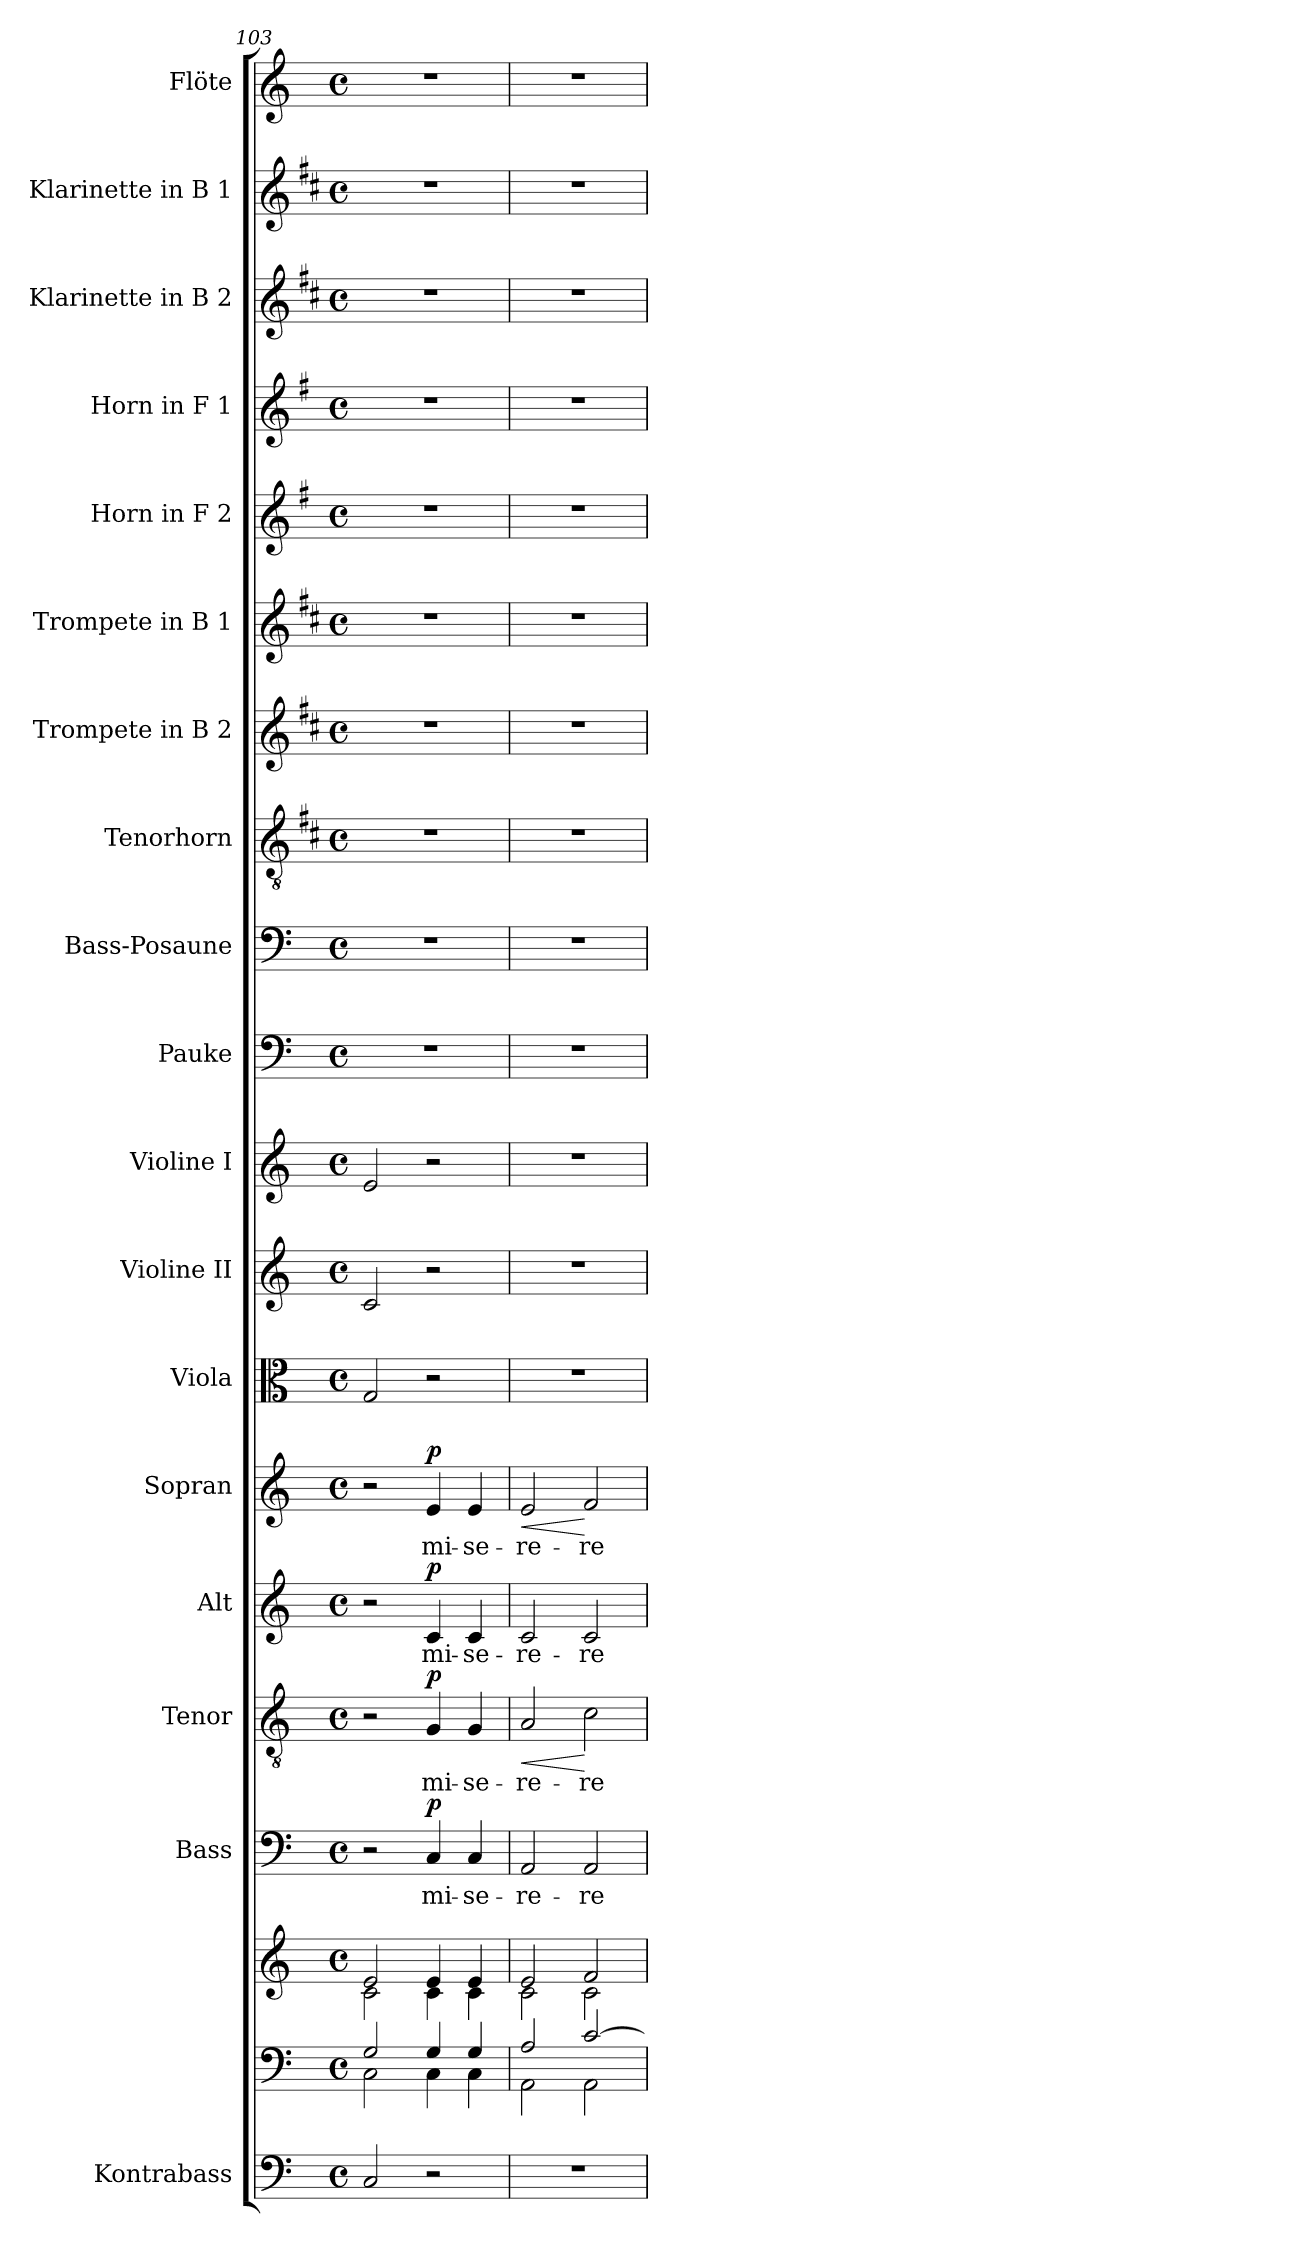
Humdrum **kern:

**kern	**kern	**kern	**kern	**text	**dynam	**kern	**text	**dynam	**kern	**text	**dynam	**kern	**text	**dynam	**kern	**kern	**kern	**kern	**kern	**kern	**kern	**kern	**kern	**kern	**kern	**kern	**kern
*part19	*part18	*part18	*part17	*part17	*part17	*part16	*part16	*part16	*part15	*part15	*part15	*part14	*part14	*part14	*part13	*part12	*part11	*part10	*part9	*part8	*part7	*part6	*part5	*part4	*part3	*part2	*part1
*staff20	*staff19	*staff18	*staff17	*staff17	*staff17	*staff16	*staff16	*staff16	*staff15	*staff15	*staff15	*staff14	*staff14	*staff14	*staff13	*staff12	*staff11	*staff10	*staff9	*staff8	*staff7	*staff6	*staff5	*staff4	*staff3	*staff2	*staff1
*I"Kontrabass	*	*	*I"Bass	*	*	*I"Tenor	*	*	*I"Alt	*	*	*I"Sopran	*	*	*I"Viola	*I"Violine II	*I"Violine I	*I"Pauke	*I"Bass-Posaune	*I"Tenorhorn	*I"Trompete in B 2	*I"Trompete in B 1	*I"Horn in F 2	*I"Horn in F 1	*I"Klarinette in B 2	*I"Klarinette in B 1	*I"Flöte
*I'Kb.	*	*	*I'B	*	*	*I'T	*	*	*I'A	*	*	*I'S	*	*	*I'Vla.	*I'Vl. II	*I'Vl. I	*I'Pk.	*I'B. Pos.	*I'T	*	*	*I'Hrn. 2	*I'Hrn. 1	*	*	*I'Fl.
*clefF4	*clefF4	*clefG2	*clefF4	*	*	*clefGv2	*	*	*clefG2	*	*	*clefG2	*	*	*clefC3	*clefG2	*clefG2	*clefF4	*clefF4	*clefGv2	*clefG2	*clefG2	*clefG2	*clefG2	*clefG2	*clefG2	*clefG2
*ITrd7c12	*	*	*	*	*	*	*	*	*	*	*	*	*	*	*	*	*	*	*	*ITrd1c2	*ITrd1c2	*ITrd1c2	*ITrd4c7	*ITrd4c7	*ITrd1c2	*ITrd1c2	*
*k[]	*k[]	*k[]	*k[]	*	*	*k[]	*	*	*k[]	*	*	*k[]	*	*	*k[]	*k[]	*k[]	*k[]	*k[]	*k[]	*k[]	*k[]	*k[]	*k[]	*k[]	*k[]	*k[]
*C:	*C:	*C:	*C:	*	*	*C:	*	*	*C:	*	*	*C:	*	*	*C:	*C:	*C:	*C:	*C:	*C:	*C:	*C:	*C:	*C:	*C:	*C:	*C:
*M4/4	*M4/4	*M4/4	*M4/4	*	*	*M4/4	*	*	*M4/4	*	*	*M4/4	*	*	*M4/4	*M4/4	*M4/4	*M4/4	*M4/4	*M4/4	*M4/4	*M4/4	*M4/4	*M4/4	*M4/4	*M4/4	*M4/4
*met(c)	*met(c)	*met(c)	*met(c)	*	*	*met(c)	*	*	*met(c)	*	*	*met(c)	*	*	*met(c)	*met(c)	*met(c)	*met(c)	*met(c)	*met(c)	*met(c)	*met(c)	*met(c)	*met(c)	*met(c)	*met(c)	*met(c)
=103	=103	=103	=103	=103	=103	=103	=103	=103	=103	=103	=103	=103	=103	=103	=103	=103	=103	=103	=103	=103	=103	=103	=103	=103	=103	=103	=103
*	*^	*^	*	*	*	*	*	*	*	*	*	*	*	*	*	*	*	*	*	*	*	*	*	*	*	*	*
2CC/	2G/	2C\	2e/	2c\	2r	.	.	2r	.	.	2r	.	.	2r	.	.	2G/	2c/	2e/	1r	1r	1r	1r	1r	1r	1r	1r	1r	1r
!	!	!	!	!	!	!LO:LY:b	!LO:DY:a	!	!LO:LY:b	!LO:DY:a	!	!LO:LY:b	!LO:DY:a	!	!LO:LY:b	!LO:DY:a	!	!	!	!	!	!	!	!	!	!	!	!	!
2r	4G/	4C\	4e/	4c\	4C/	mi-	p	4G/	mi-	p	4c/	mi-	p	4e/	mi-	p	2r	2r	2r	.	.	.	.	.	.	.	.	.	.
!	!	!	!	!	!	!LO:LY:b	!	!	!LO:LY:b	!	!	!LO:LY:b	!	!	!LO:LY:b	!	!	!	!	!	!	!	!	!	!	!	!	!	!
.	4G/	4C\	4e/	4c\	4C/	-se-	.	4G/	-se-	.	4c/	-se-	.	4e/	-se-	.	.	.	.	.	.	.	.	.	.	.	.	.	.
=104	=104	=104	=104	=104	=104	=104	=104	=104	=104	=104	=104	=104	=104	=104	=104	=104	=104	=104	=104	=104	=104	=104	=104	=104	=104	=104	=104	=104	=104
!	!	!	!	!	!	!LO:LY:b	!	!	!LO:LY:b	!LO:HP:b	!	!LO:LY:b	!	!	!LO:LY:b	!LO:HP:b	!	!	!	!	!	!	!	!	!	!	!	!	!
1r	2A/	2AA\	2e/	2c\	2AA/	-re-	.	2A/	-re-	<	2c/	-re-	.	2e/	-re-	<	1r	1r	1r	1r	1r	1r	1r	1r	1r	1r	1r	1r	1r
!	!	!	!	!	!	!LO:LY:b	!	!	!LO:LY:b	!	!	!LO:LY:b	!	!	!LO:LY:b	!	!	!	!	!	!	!	!	!	!	!	!	!	!
.	[>2c/	2AA\	2f/	2c\	2AA/	-re	.	2c\	-re	[	2c/	-re	.	2f/	-re	[	.	.	.	.	.	.	.	.	.	.	.	.	.
*	*v	*v	*	*	*	*	*	*	*	*	*	*	*	*	*	*	*	*	*	*	*	*	*	*	*	*	*	*	*
*	*	*v	*v	*	*	*	*	*	*	*	*	*	*	*	*	*	*	*	*	*	*	*	*	*	*	*	*	*
=	=	=	=	=	=	=	=	=	=	=	=	=	=	=	=	=	=	=	=	=	=	=	=	=	=	=	=
*-	*-	*-	*-	*-	*-	*-	*-	*-	*-	*-	*-	*-	*-	*-	*-	*-	*-	*-	*-	*-	*-	*-	*-	*-	*-	*-	*-
